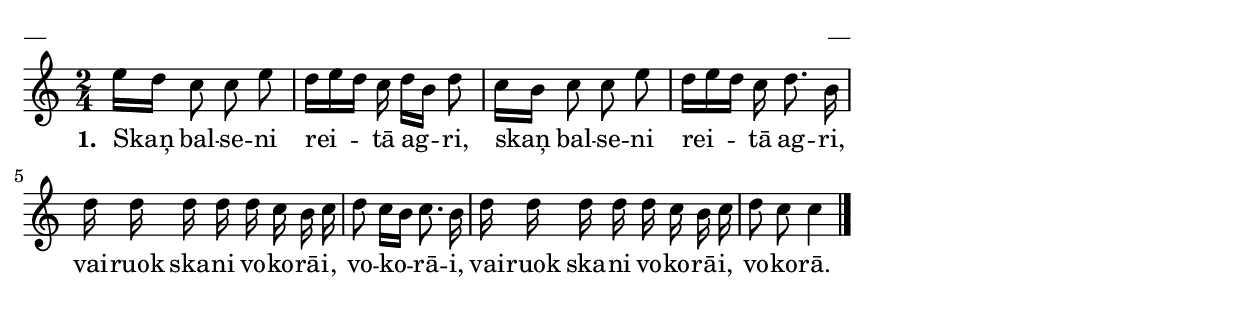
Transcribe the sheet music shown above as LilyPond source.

\version "2.13.18"

\paper {
line-width = 14\cm
left-margin = 0.4\cm
between-system-padding = 0.1\cm
between-system-space = 0.1\cm
}
% SBTZK, p.89
\layout {
indent = #0
ragged-last = ##f
}


voiceA = \relative c' {
\clef "treble"
\key c \major
\time 2/4
e'16 [d] c8 c e | d16 [e d] c d [b] d8 | c16 [b] c8 c e |
d16 [e d] c d8. b16 | d d d d d c b c |
d8 c16 [b] c8. b16 | d d d d d c b c | d8 c c4 \bar"|."
}

lyricA = \lyricmode {
\set stanza = "1. "
Skaņ bal -- se -- ni rei -- tā ag -- ri, skaņ bal -- se -- ni rei -- tā ag -- ri,
vai -- ruok ska -- ni vo -- ko -- rā -- i, vo -- ko -- rā -- i, vai -- ruok ska -- ni vo -- ko -- rā -- i, vo -- ko -- rā.
}


fullScore = <<
%\new ChordNames { \chordsA }
\new Staff {
<<
\new Voice = "voiceA" { \oneVoice \autoBeamOff \voiceA }
\lyricsto "voiceA" \new Lyrics  \lyricA
%\new Voice = "voiceB" { \voiceTwo \autoBeamOff \voiceB }
>>
}
>>



\score {
\fullScore
\header { piece = "__" opus = "__" }
}
\markup { \with-color #(x11-color 'white) \sans \smaller "__" }
\score {
\unfoldRepeats
\fullScore
\midi {
\context { \Staff \remove "Staff_performer" }
\context { \Voice \consists "Staff_performer" }
}
}


